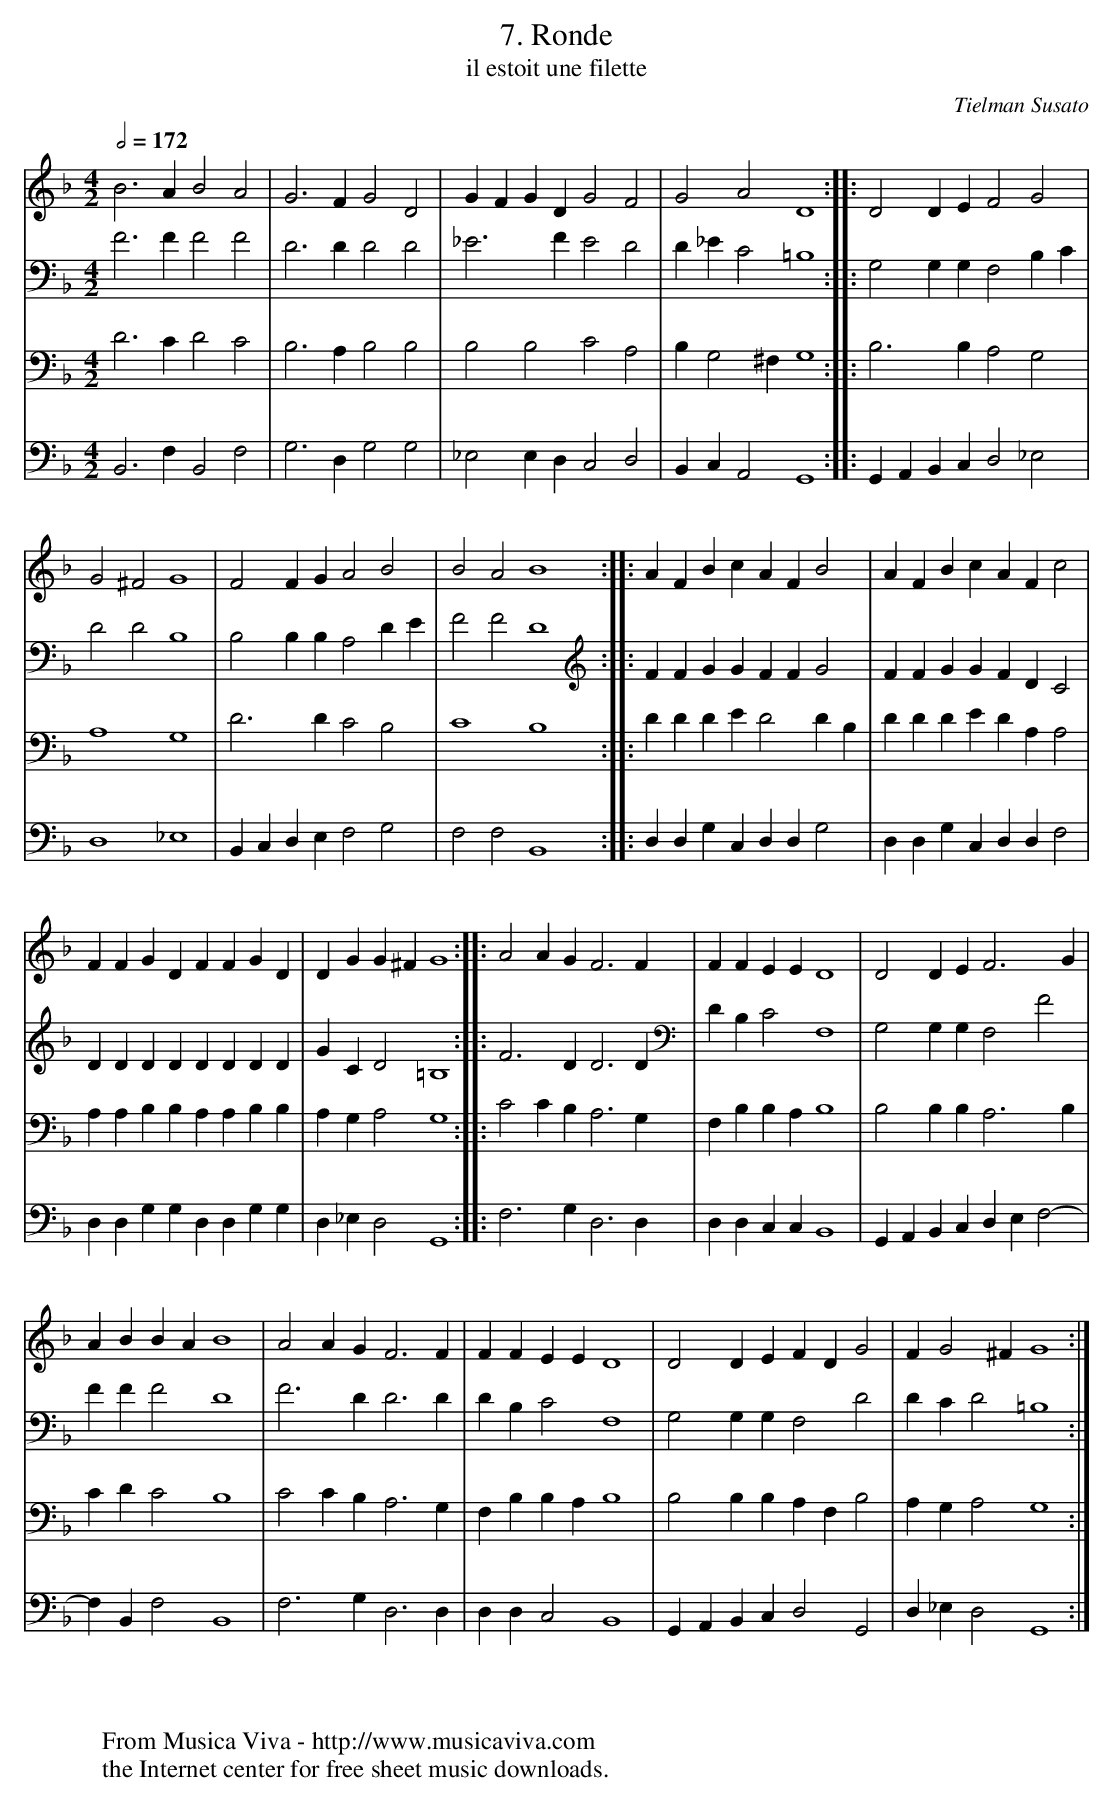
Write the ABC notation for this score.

X:1
T:7. Ronde
T:il estoit une filette
C:Tielman Susato
M:4/2
L:1/2
Q:1/2=172
K:Gdor
V:1
B>ABA|G>FGD|G/F/G/D/GF|GAD2::DD/E/FG|
V:2
F>FFF|D>DDD|_E>FED|D/_E/C=B,2::G,G,/G,/F,B,/C/|
V:3
D>CDC|B,>A,B,B,|B,B,CA,|B,/G,^F,/G,2::B,>B,A,G,|
V:4
B,,>F,B,,F,|G,>D,G,G,|_E,E,/D,/C,D,|B,,/C,/A,,G,,2::G,,/A,,/B,,/C,/D,_E,|
V:1
G^FG2|FF/G/AB|BAB2::A/F/B/c/ A/F/B|A/F/B/c/ A/F/c|
V:2
DDB,2|B,B,/B,/A,D/E/|FFD2::F/F/G/G/ F/F/G|F/F/G/G/ F/D/C|
V:3
A,2G,2|D>DCB,|C2B,2::D/D/D/E/DD/B,/|D/D/D/E/ D/A,/A,|
V:4
D,2_E,2|B,,/C,/D,/E,/F,G,|F,F,B,,2::D,/D,/G,/C,/ D,/D,/G,|D,/D,/G,/C,/ D,/D,/F,|
V:1
F/F/G/D/ F/F/G/D/|D/G/G/^F/G2::AA/G/F>F|F/F/E/E/D2|DD/E/F>G|
V:2
D/D/D/D/ D/D/D/D/|G/C/D=B,2::F>DD>D|D/B,/CF,2|G,G,/G,/F,F|
V:3
A,/A,/B,/B,/ A,/A,/B,/B,/|A,/G,/A,G,2::CC/B,/A,>G,|F,/B,/B,/A,/B,2|B,B,/B,/A,>B,|
V:4
D,/D,/G,/G,/ D,/D,/G,/G,/|D,/_E,/D,G,,2::F,>G,D,>D,|D,/D,/C,/C,/B,,2|G,,/A,,/B,,/C,/ D,/E,/F,-|
V:1
A/B/B/A/B2|AA/G/F>F|F/F/E/E/D2|DD/E/ F/D/G|F/G^F/G2:|
V:2
F/F/FD2|F>DD>D|D/B,/CF,2|G,G,/G,/F,D|D/C/D=B,2:|
V:3
C/D/CB,2|CC/B,/A,>G,|F,/B,/B,/A,/B,2|B,B,/B,/ A,/F,/B,|A,/G,/A,G,2:|
V:4
F,/B,,/F,B,,2|F,>G,D,>D,|D,/D,/C,B,,2|G,,/A,,/B,,/C,/D,G,,|D,/_E,/D,G,,2:|
W:
W:
W:  From Musica Viva - http://www.musicaviva.com
W:  the Internet center for free sheet music downloads.
